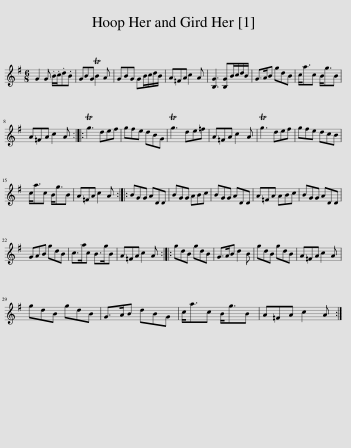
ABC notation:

X:1
L:1/8
M:6/8
I:linebreak $
K:G
V:1 treble
V:1
 G2 G .B/.c/.d.B | GBG TB2 A | GBG GB/c/d/B/ | A=FA c2 A | [B,G]3 [B,G]B/c/d/B/ | %5
 G>AB gdB | c<ac B<gB |$ A=FA c2 A :: Tg3 def | gfe dBG | %10
 Tg3 de=f | A=FA c2 A | Tg3 def | gfe dcB |$ c<ac B<gB | %15
 A=FA c2 A :: BGG ADD | BGG ABc | BGG ADD | A=FA ABc | %20
 BGG ADD |$ GAB gdB | c>ac B>gB | A=FA c2 A :: gdB gdB | %25
 G>AB d2 B | gdB gdB | A=FA c2 A |$ gdB gdB | G>AB dBG | %30
 c<ac B<gB | A=FA c2 A :| %32
